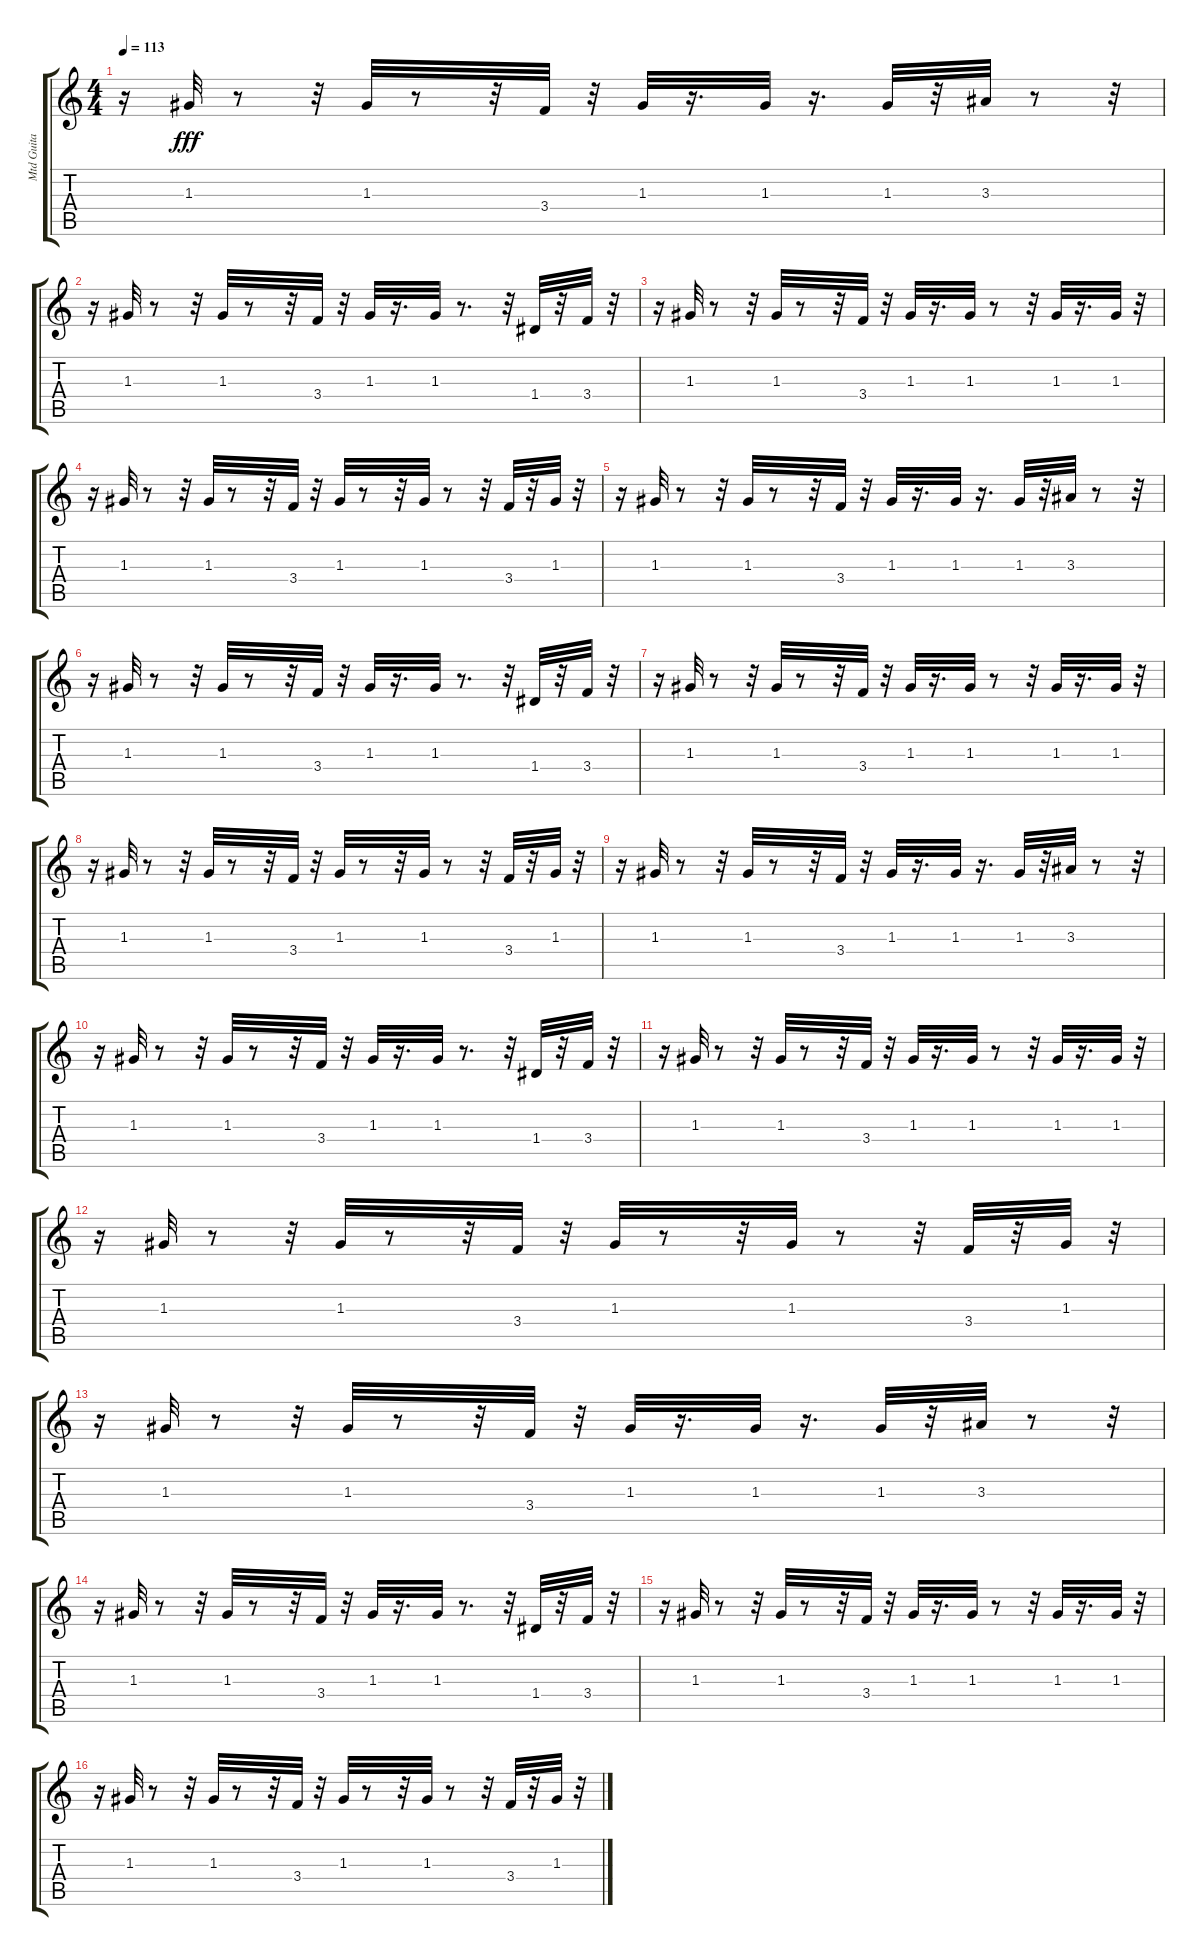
\track ("Mtd Guita" "Mtd Guita") {instrument electricguitarmuted}
\staff {score tabs}
\tuning (E4 B3 G3 D3 A2 E2) {hide}
\ts (4 4)
\tempo 113
\clef g2
\ks c
r.16{dy fff} 1.3.32 r.8 r.32 1.3.32 r.8 r.32 3.4.32 r.32 1.3.32 r.16{d} 1.3.32 r.16{d} 1.3.32 r.32 3.3.32 r.8 r.32 |
r.16 1.3.32 r.8 r.32 1.3.32 r.8 r.32 3.4.32 r.32 1.3.32 r.16{d} 1.3.32 r.8{d} r.32 1.4.32 r.32 3.4.32 r.32 |
r.16 1.3.32 r.8 r.32 1.3.32 r.8 r.32 3.4.32 r.32 1.3.32 r.16{d} 1.3.32 r.8 r.32 1.3.32 r.16{d} 1.3.32 r.32 |
r.16 1.3.32 r.8 r.32 1.3.32 r.8 r.32 3.4.32 r.32 1.3.32 r.8 r.32 1.3.32 r.8 r.32 3.4.32 r.32 1.3.32 r.32 |
r.16 1.3.32 r.8 r.32 1.3.32 r.8 r.32 3.4.32 r.32 1.3.32 r.16{d} 1.3.32 r.16{d} 1.3.32 r.32 3.3.32 r.8 r.32 |
r.16 1.3.32 r.8 r.32 1.3.32 r.8 r.32 3.4.32 r.32 1.3.32 r.16{d} 1.3.32 r.8{d} r.32 1.4.32 r.32 3.4.32 r.32 |
r.16 1.3.32 r.8 r.32 1.3.32 r.8 r.32 3.4.32 r.32 1.3.32 r.16{d} 1.3.32 r.8 r.32 1.3.32 r.16{d} 1.3.32 r.32 |
r.16 1.3.32 r.8 r.32 1.3.32 r.8 r.32 3.4.32 r.32 1.3.32 r.8 r.32 1.3.32 r.8 r.32 3.4.32 r.32 1.3.32 r.32 |
r.16 1.3.32 r.8 r.32 1.3.32 r.8 r.32 3.4.32 r.32 1.3.32 r.16{d} 1.3.32 r.16{d} 1.3.32 r.32 3.3.32 r.8 r.32 |
r.16 1.3.32 r.8 r.32 1.3.32 r.8 r.32 3.4.32 r.32 1.3.32 r.16{d} 1.3.32 r.8{d} r.32 1.4.32 r.32 3.4.32 r.32 |
r.16 1.3.32 r.8 r.32 1.3.32 r.8 r.32 3.4.32 r.32 1.3.32 r.16{d} 1.3.32 r.8 r.32 1.3.32 r.16{d} 1.3.32 r.32 |
r.16 1.3.32 r.8 r.32 1.3.32 r.8 r.32 3.4.32 r.32 1.3.32 r.8 r.32 1.3.32 r.8 r.32 3.4.32 r.32 1.3.32 r.32 |
r.16 1.3.32 r.8 r.32 1.3.32 r.8 r.32 3.4.32 r.32 1.3.32 r.16{d} 1.3.32 r.16{d} 1.3.32 r.32 3.3.32 r.8 r.32 |
r.16 1.3.32 r.8 r.32 1.3.32 r.8 r.32 3.4.32 r.32 1.3.32 r.16{d} 1.3.32 r.8{d} r.32 1.4.32 r.32 3.4.32 r.32 |
r.16 1.3.32 r.8 r.32 1.3.32 r.8 r.32 3.4.32 r.32 1.3.32 r.16{d} 1.3.32 r.8 r.32 1.3.32 r.16{d} 1.3.32 r.32 |
r.16 1.3.32 r.8 r.32 1.3.32 r.8 r.32 3.4.32 r.32 1.3.32 r.8 r.32 1.3.32 r.8 r.32 3.4.32 r.32 1.3.32 r.32
